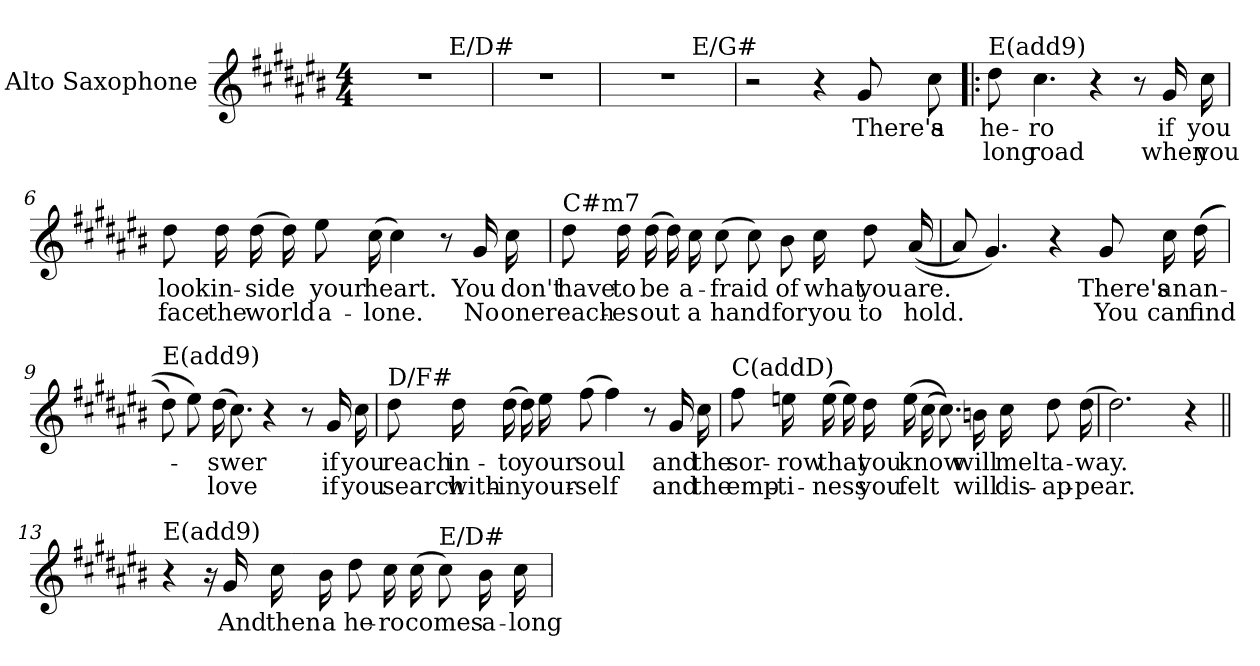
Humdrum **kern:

**kern	**text	**text
*part1	*part1	*part1
*staff1	*staff1	*staff1
*I"Alto Saxophone	*	*
*I'A. Sax.	*	*
*clefG2	*	*
*ITrd5c9	*	*
*k[f#c#g#d#]	*	*
*E:	*	*
*M4/4	*	*
=1	=1	=1
!LO:TX:a:B:t=Moderate Ballad	!	!
!LO:TX:a:t=E(add9)	!	!
*^	*	*
1r	2.ryy	.	.
!	!LO:TX:a:t=E/D#	!	!
.	4ryy	.	.
=2	=2	=2	=2
!LO:TX:a:t=C#7	!	!	!
*v	*v	*	*
1r	.	.
=3	=3	=3
*^	*	*
1r	2.ryy	.	.
!	!LO:TX:a:t=E/G#	!	!
.	4ryy	.	.
=4	=4	=4	=4
!LO:TX:a:t=F#m7	!	!	!
*v	*v	*	*
2r	.	.
4r	.	.
8BL	-There's	.
8e	-a	.
=5!|:	=5!|:	=5!|:
!LO:TX:a:t=E(add9)	!	!
8f#L	-he-	-long
4.e	-ro	-road
4r	.	.
8r	.	.
16B	-if	-when
16e	-you	-you
=6	=6	=6
8f#L	-look	-face
16f#	-in-	-the
(16f#	-side	-world
16f#LL)	.	.
8g#	-your	-a-
(16e	-heart.	-lone.
4e)	.	.
8r	.	.
16B	-You	-No
16e	-don't	-one
=7	=7	=7
!LO:TX:a:t=C#m7	!	!
8f#L	-have	-reach-
16f#	-to	-es
(16f#	-be	-out
16f#LL)	.	.
16e	-a-	-a
(8e	-fraid	-hand
8eL)	.	.
8d#	-of	-for
16eLL	-what	-you
8f#	-you	-to
((16c#	-are.	-hold.
=8	=8	=8
8c#L)	.	.
4.B)	.	.
4r	.	.
8BL	-There's	-You
16e	-an	-can
((16f#	-an-	-find
=9	=9	=9
!LO:TX:a:t=E(add9)	!	!
8f#L)	.	.
8g#)	.	.
(16f#LL	-swer	-love
8.e)	.	.
4r	.	.
8r	.	.
16B	-if	-if
16e	-you	-you
=10	=10	=10
!LO:TX:a:t=D/F#	!	!
8f#L	-reach	-search
16f#	-in-	-with-
(16f#	-to	-in
16f#LL)	.	.
16g#	-your	-your-
(8a	-soul	-self
4a)	.	.
8r	.	.
16B	-and	-and
16e	-the	-the
=11	=11	=11
!LO:TX:a:t=C(addD)	!	!
8aL	-sor-	-emp-
16g	-row	-ti-
(16g	-that	-ness
16gLL)	.	.
16f#	-you	-you
(16g	-know	-felt
(16e	.	.
8.eL))	.	.
16d	-will	-will
16eLL	-melt	-dis-
8f#	-a-	-ap-
(16f#	-way.	-pear.
=12	=12	=12
2.f#)	.	.
4r	.	.
=13||	=13||	=13||
!LO:TX:a:t=E(add9)	!	!
4r	.	.
16r	.	.
16B	-And	.
16e	-then	.
16d#	-a	.
8f#L	-he-	.
16e	-ro	.
(16e	-comes	.
!LO:TX:a:t=E/D#	!	!
8eL)	.	.
16d#	-a-	.
16e	-long	.
=	=	=
*-	*-	*-
